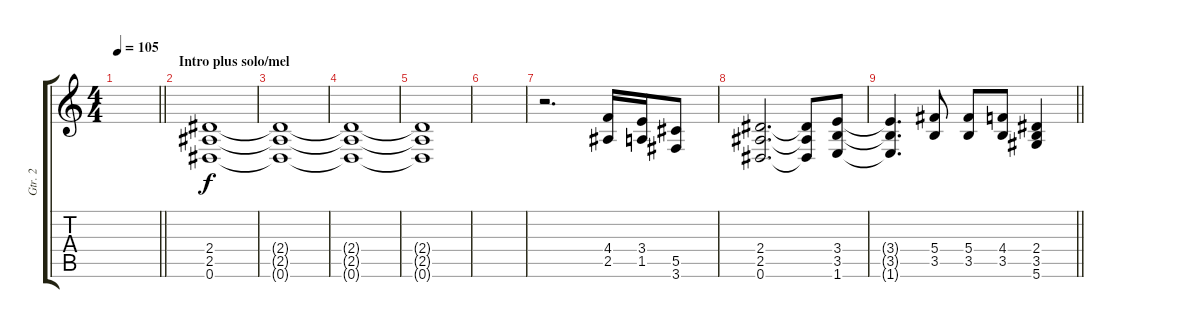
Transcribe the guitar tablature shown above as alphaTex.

\track ("Gtr. 2" "Gtr. 2") {instrument distortionguitar}
\staff {score tabs}
\tuning (Eb4 Bb3 Gb3 Db3 Ab2 Eb2) {hide}
\ts (4 4)
\tempo 105
\clef g2
\barLineRight lightlight
\ks c
|
\section ("" "Intro plus solo/mel")
(2.4 2.5 0.6).1 |
(2.4{t} 2.5{t} 0.6{t}).1 |
(2.4{t} 2.5{t} 0.6{t}).1 |
(2.4{t} 2.5{t} 0.6{t}).1 |
|
r.2{d} (4.4 2.5).16 (3.4 1.5).16 (5.5 3.6).8 |
(2.4 2.5 0.6).2{d} (2.4{t} 2.5{t} 0.6{t}).8 (3.4 3.5 1.6).8 |
\barLineRight lightlight
(3.4{t} 3.5{t} 1.6{t}).4{d} (5.4 3.5).8 (5.4 3.5).8 (4.4 3.5).8 (2.4 3.5 5.6).4
